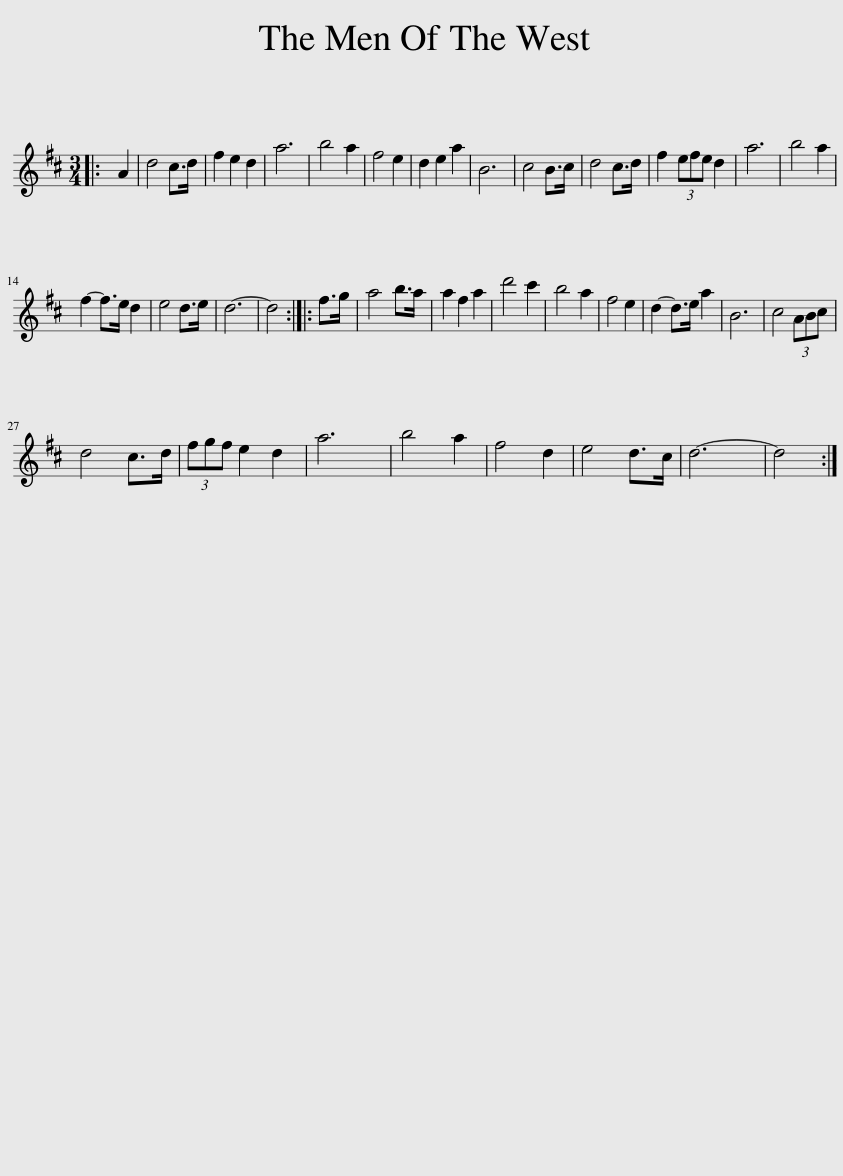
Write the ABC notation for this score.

X:1
L:1/8
M:3/4
I:linebreak $
K:D
V:1 treble
V:1
|: A2 | d4 c>d | f2 e2 d2 | a6 | b4 a2 | %5
 f4 e2 | d2 e2 a2 | B6 | c4 B>c | d4 c>d | %10
 f2 (3efe d2 | a6 | b4 a2 |$ f2- f>e d2 | e4 d>e | %15
 d6- | d4 :: f>g | a4 b>a | a2 f2 a2 | %20
 d'4 c'2 | b4 a2 | f4 e2 | d2- d>e a2 | B6 | %25
 c4 (3ABc |$ d4 c>d | (3fgf e2 d2 | a6 | b4 a2 | %30
 f4 d2 | e4 d>c | d6- | d4 :| %34
